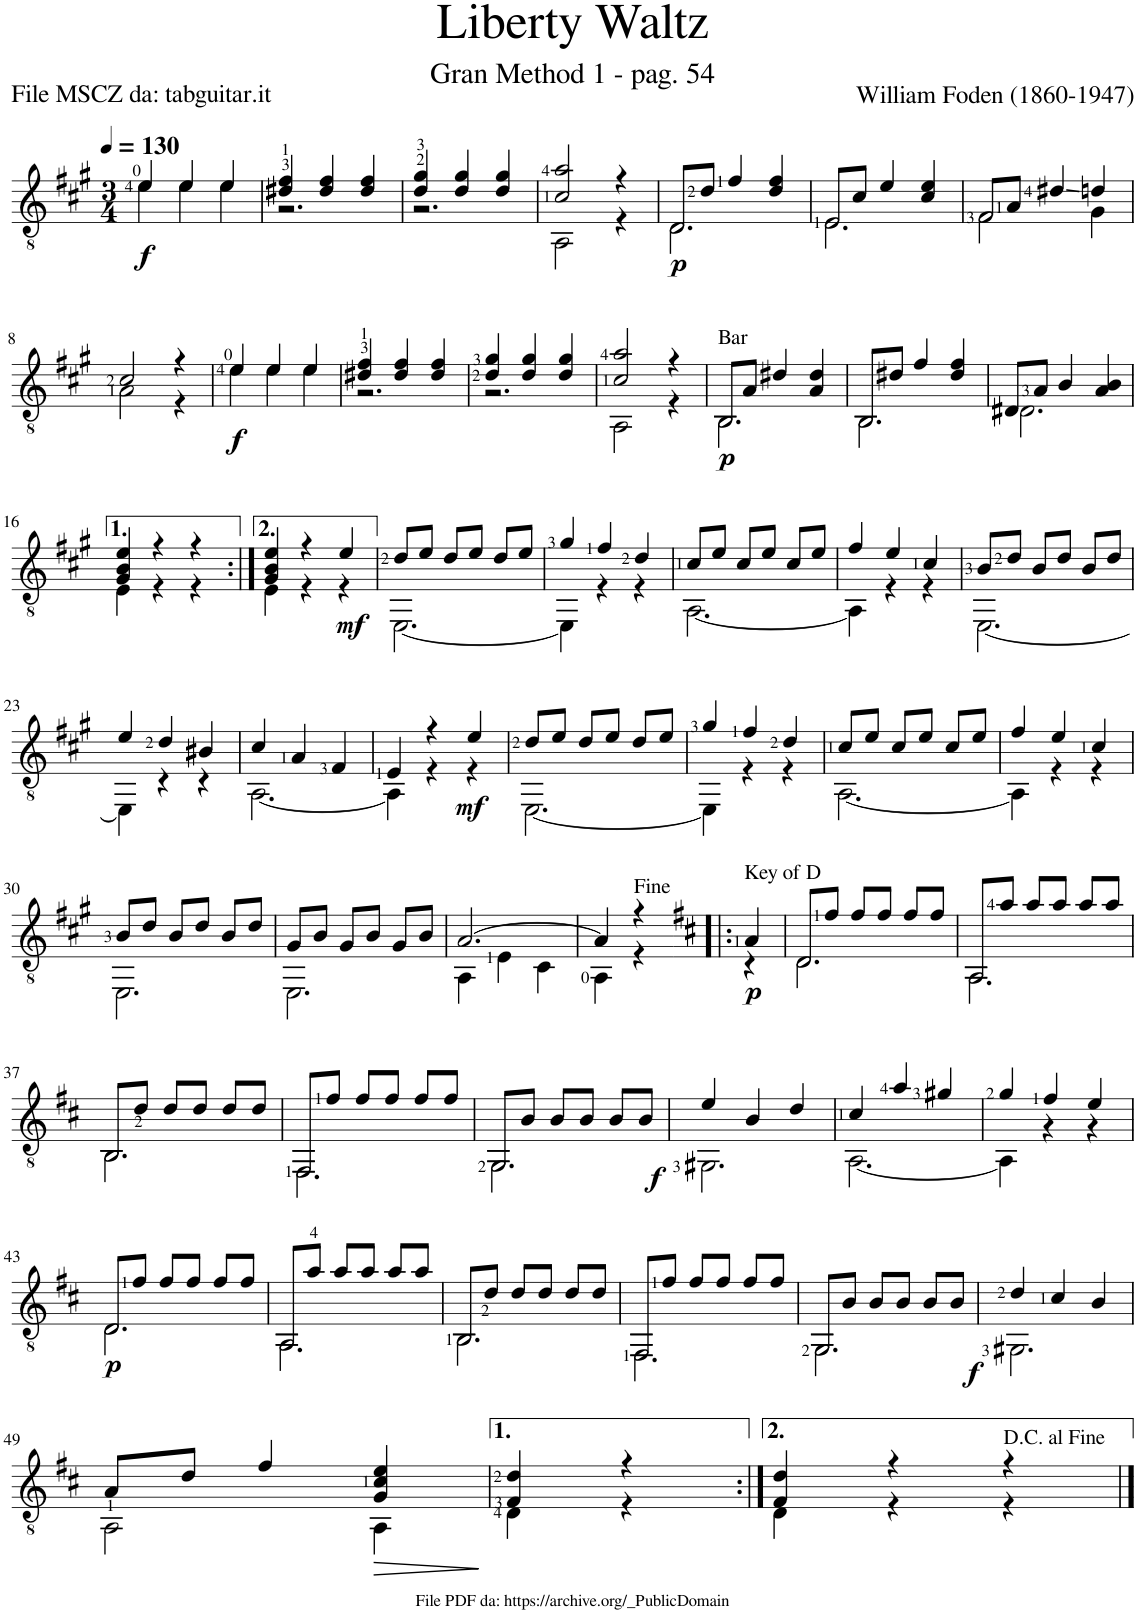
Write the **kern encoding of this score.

**kern	**dynam
*part1	*part1
*staff1	*staff1
*I"Guitar	*
*I'Guit.	*
*clefGv2	*
*k[f#c#g#]	*
*M3/4	*
*MM130	*
=1	=1
*^	*
!	!	!LO:DY:b
4e/	4e\	f
4e/	4e\	.
4e/	4e\	.
=2	=2	=2
4d#X/ 4f#/	2.r	.
4d#/ 4f#/	.	.
4d#/ 4f#/	.	.
=3	=3	=3
4d/ 4g#/	2.r	.
4d/ 4g#/	.	.
4d/ 4g#/	.	.
=4	=4	=4
2c#/ 2a/	2AA\	.
4r	4r	.
=5	=5	=5
!LO:N:head=open	!	!LO:DY:b
8D/L	2.D\	p
8d/J	.	.
4f#/	.	.
4d/ 4f#/	.	.
=6	=6	=6
!LO:N:head=open	!	!
8E/L	2.E\	.
8c#/J	.	.
4e/	.	.
4c#/ 4e/	.	.
=7	=7	=7
!LO:N:head=open	!	!
8F#/L	2F#\	.
8A/J	.	.
4d#X/	.	.
4dn/	4G#\	.
!!LO:LB:g=z	!!
=8	=8	=8
2c#/	2A\	.
4r	4r	.
=9	=9	=9
!	!	!LO:DY:b
4e/	4e\	f
4e/	4e\	.
4e/	4e\	.
=10	=10	=10
4d#X/ 4f#/	2.r	.
4d#/ 4f#/	.	.
4d#/ 4f#/	.	.
=11	=11	=11
4d/ 4g#/	2.r	.
4d/ 4g#/	.	.
4d/ 4g#/	.	.
=12	=12	=12
2c#/ 2a/	2AA\	.
4r	4r	.
=13	=13	=13
!LO:TX:a:t=Bar	!	!
!LO:N:head=open	!	!LO:DY:b
8BB/L	2.BB\	p
8A/J	.	.
4d#X/	.	.
4A/ 4d#/	.	.
=14	=14	=14
!LO:N:head=open	!	!
8BB/L	2.BB\	.
8d#X/J	.	.
4f#/	.	.
4d#/ 4f#/	.	.
=15	=15	=15
8D#X/L	2.D#\	.
8A/J	.	.
4B/	.	.
4A/ 4B/	.	.
!!LO:LB:g=z	!!
=16	=16	=16
4G#/ 4B/ 4e/	4E\	.
4r	4r	.
4r	4r	.
=17:|!	=17:|!	=17:|!
4G#/ 4B/ 4e/	4E\	.
4r	4r	.
4e/	4r	.
=18	=18	=18
!	!	!LO:DY:b
8d/L	[2.EE\	mf
8e/J	.	.
8d/L	.	.
8e/J	.	.
8d/L	.	.
8e/J	.	.
=19	=19	=19
4g#/	4EE\]	.
4f#/	4r	.
4d/	4r	.
=20	=20	=20
8c#/L	[2.AA\	.
8e/J	.	.
8c#/L	.	.
8e/J	.	.
8c#/L	.	.
8e/J	.	.
=21	=21	=21
4f#/	4AA\]	.
4e/	4r	.
4c#/	4r	.
=22	=22	=22
8B/L	[2.EE\	.
8d/J	.	.
8B/L	.	.
8d/J	.	.
8B/L	.	.
8d/J	.	.
!!LO:LB:g=z	!!
=23	=23	=23
4e/	4EE\]	.
4d/	4r	.
4B#X/	4r	.
=24	=24	=24
4c#/	[2.AA\	.
4A/	.	.
4F#/	.	.
=25	=25	=25
4E/	4AA\]	.
4r	4r	.
!	!	!LO:DY:b
4e/	4r	mf
=26	=26	=26
8d/L	[2.EE\	.
8e/J	.	.
8d/L	.	.
8e/J	.	.
8d/L	.	.
8e/J	.	.
=27	=27	=27
4g#/	4EE\]	.
4f#/	4r	.
4d/	4r	.
=28	=28	=28
8c#/L	[2.AA\	.
8e/J	.	.
8c#/L	.	.
8e/J	.	.
8c#/L	.	.
8e/J	.	.
=29	=29	=29
4f#/	4AA\]	.
4e/	4r	.
4c#/	4r	.
!!LO:LB:g=z	!!
=30	=30	=30
8B/L	2.EE\	.
8d/J	.	.
8B/L	.	.
8d/J	.	.
8B/L	.	.
8d/J	.	.
=31	=31	=31
8G#/L	2.EE\	.
8B/J	.	.
8G#/L	.	.
8B/J	.	.
8G#/L	.	.
8B/J	.	.
=32	=32	=32
[2.A/	4AA\	.
.	4E\	.
.	4C#\	.
=33	=33	=33
4A/]	4AA\	.
4r	4r	.
=34!|:	=34!|:	=34!|:
*k[f#c#]	*	*
!LO:TX:a:t=Key of D	!	!
!	!	!LO:DY:b
4A/	4r	p
=35	=35	=35
!LO:N:head=open	!	!
8D/L	2.D\	.
8f#/J	.	.
8f#/L	.	.
8f#/J	.	.
8f#/L	.	.
8f#/J	.	.
=36	=36	=36
!LO:N:head=open	!	!
8AA/L	2.AA\	.
8a/J	.	.
8a/L	.	.
8a/J	.	.
8a/L	.	.
8a/J	.	.
!!LO:LB:g=z	!!
=37	=37	=37
!LO:N:head=open	!	!
8BB/L	2.BB\	.
8d/J	.	.
8d/L	.	.
8d/J	.	.
8d/L	.	.
8d/J	.	.
=38	=38	=38
!LO:N:head=open	!	!
8FF#/L	2.FF#\	.
8f#/J	.	.
8f#/L	.	.
8f#/J	.	.
8f#/L	.	.
8f#/J	.	.
=39	=39	=39
!LO:N:head=open	!	!
8GG/L	2.GG\	.
8B/J	.	.
8B/L	.	.
8B/J	.	.
8B/L	.	.
!	!	!LO:DY:b
8B/J	.	f
=40	=40	=40
4e/	2.GG#X\	.
4B/	.	.
4d/	.	.
=41	=41	=41
4c#/	[2.AA\	.
4a/	.	.
4g#X/	.	.
=42	=42	=42
4g/	4AA\]	.
4f#/	4r	.
4e/	4r	.
!!LO:LB:g=z	!!
=43	=43	=43
!LO:N:head=open	!	!LO:DY:b
8D/L	2.D\	p
8f#/J	.	.
8f#/L	.	.
8f#/J	.	.
8f#/L	.	.
8f#/J	.	.
=44	=44	=44
!LO:N:head=open	!	!
8AA/L	2.AA\	.
8a/J	.	.
8a/L	.	.
8a/J	.	.
8a/L	.	.
8a/J	.	.
=45	=45	=45
!LO:N:head=open	!	!
8BB/L	2.BB\	.
8d/J	.	.
8d/L	.	.
8d/J	.	.
8d/L	.	.
8d/J	.	.
=46	=46	=46
!LO:N:head=open	!	!
8FF#/L	2.FF#\	.
8f#/J	.	.
8f#/L	.	.
8f#/J	.	.
8f#/L	.	.
8f#/J	.	.
=47	=47	=47
!LO:N:head=open	!	!
8GG/L	2.GG\	.
8B/J	.	.
8B/L	.	.
8B/J	.	.
8B/L	.	.
!	!	!LO:DY:b
8B/J	.	f
=48	=48	=48
4d/	2.GG#X\	.
4c#/	.	.
4B/	.	.
!!LO:LB:g=z	!!
=49	=49	=49
8A/L	2AA\	.
8d/J	.	.
4f#/	.	.
!	!	!LO:HP:b
4G/ 4c#/ 4e/	4AA\	>
*v	*v	*
.	]
=50	=50
*^	*
4F#/ 4d/	4D\	.
4r	4r	.
=51:|!	=51:|!	=51:|!
4F#/ 4d/	4D\	.
4r	4r	.
4r	4r	.
*v	*v	*
==	==
*-	*-
